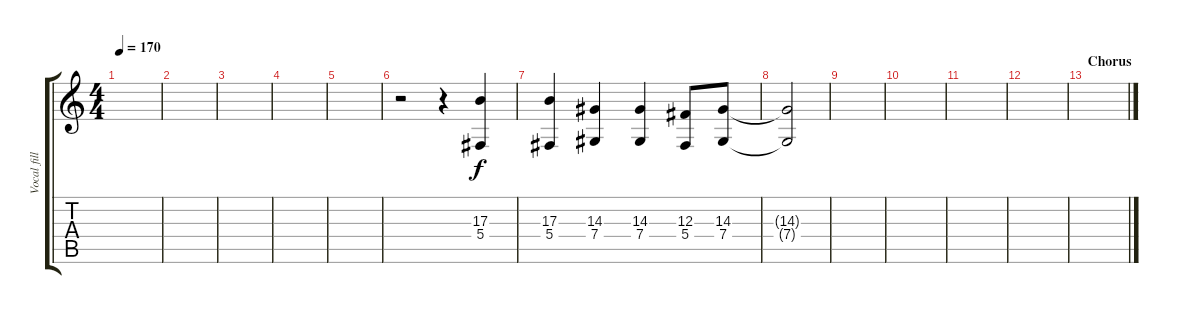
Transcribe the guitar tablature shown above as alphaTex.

\track ("Vocal fill" "Vocal fill") {instrument flute}
\staff {score tabs}
\tuning (Eb4 Bb3 Gb3 Db3 Ab2 Eb2) {hide}
\ts (4 4)
\tempo 170
\clef g2
\ks c
|
|
|
|
|
r.2 r.4 (17.3 5.4).4 |
(17.3 5.4).4 (14.3 7.4).4 (14.3 7.4).4 (12.3 5.4).8 (14.3 7.4).8 |
(14.3{t} 7.4{t}).2 |
|
|
|
|
\section ("" "Chorus")
